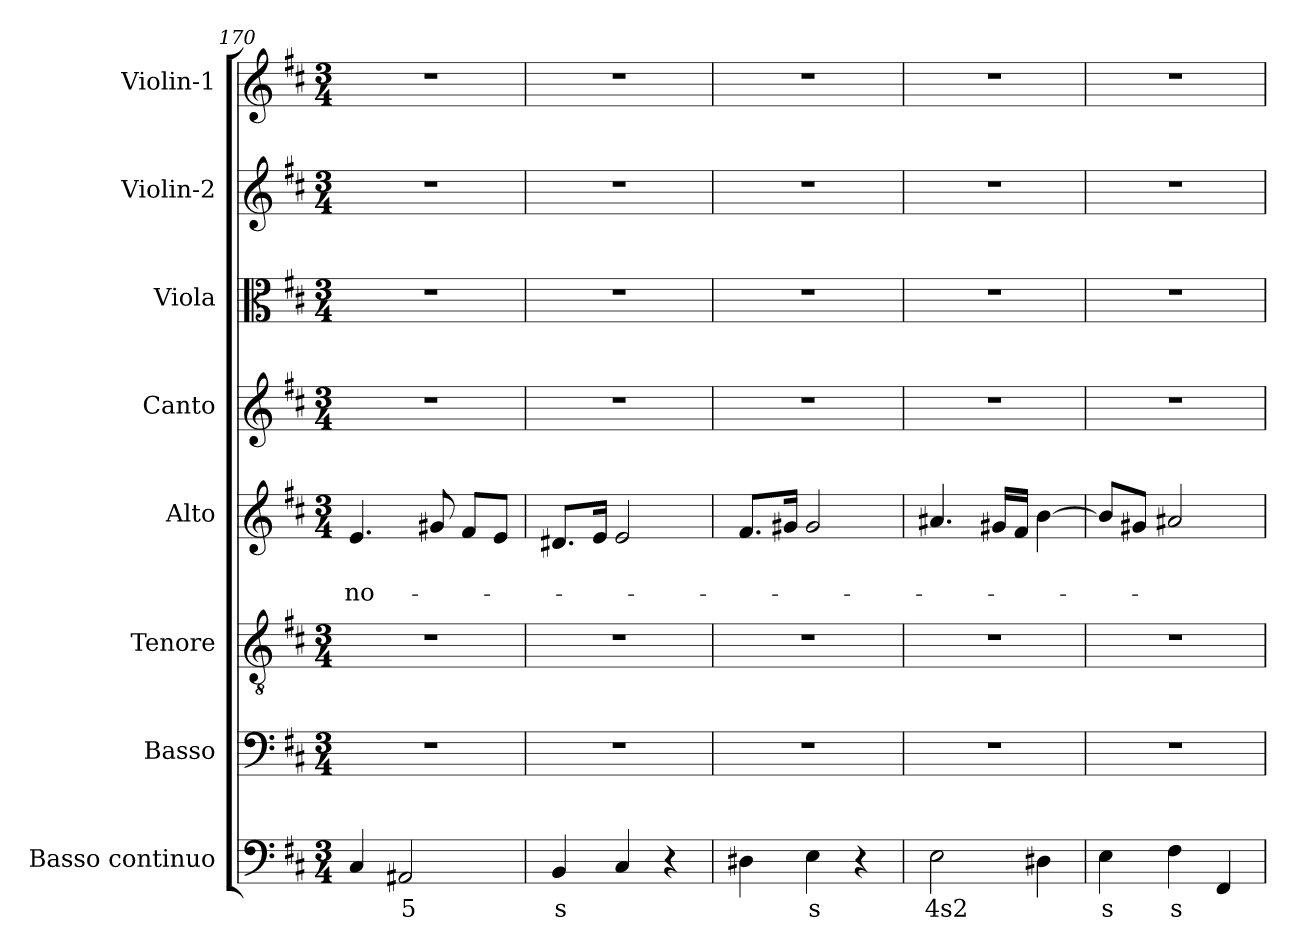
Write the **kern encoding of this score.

**kern	**text	**kern	**kern	**kern	**text	**text	**kern	**kern	**kern	**kern
*part8	*part8	*part7	*part6	*part5	*part5	*part5	*part4	*part3	*part2	*part1
*staff8	*staff8	*staff7	*staff6	*staff5	*staff5	*staff5	*staff4	*staff3	*staff2	*staff1
*I"Basso continuo	*	*I"Basso	*I"Tenore	*I"Alto	*	*	*I"Canto	*I"Viola	*I"Violin-2	*I"Violin-1
*I'BC	*	*I'B	*I'T	*I'A	*	*	*I'C	*I'Va	*I'V2	*I'V1
*clefF4	*	*clefF4	*clefGv2	*clefG2	*	*	*clefG2	*clefC3	*clefG2	*clefG2
*k[f#c#]	*	*k[f#c#]	*k[f#c#]	*k[f#c#]	*	*	*k[f#c#]	*k[f#c#]	*k[f#c#]	*k[f#c#]
*D:	*	*D:	*D:	*D:	*	*	*D:	*D:	*D:	*D:
*M3/4	*	*M3/4	*M3/4	*M3/4	*	*	*M3/4	*M3/4	*M3/4	*M3/4
=170	=170	=170	=170	=170	=170	=170	=170	=170	=170	=170
!	!	!	!	!	!	!LO:LY:b	!	!	!	!
4C#/	.	2.r	2.r	4.e/	.	no-	2.r	2.r	2.r	2.r
!	!LO:LY:b	!	!	!	!	!	!	!	!	!
2AA#X/	5	.	.	.	.	.	.	.	.	.
.	.	.	.	8g#X/	.	.	.	.	.	.
.	.	.	.	8f#/L	.	.	.	.	.	.
.	.	.	.	8e/J	.	.	.	.	.	.
=171	=171	=171	=171	=171	=171	=171	=171	=171	=171	=171
!	!LO:LY:b	!	!	!	!	!	!	!	!	!
4BB/	s	2.r	2.r	8.d#X/L	.	.	2.r	2.r	2.r	2.r
.	.	.	.	16e/Jk	.	.	.	.	.	.
4C#/	.	.	.	2e/	.	.	.	.	.	.
4r	.	.	.	.	.	.	.	.	.	.
=172	=172	=172	=172	=172	=172	=172	=172	=172	=172	=172
4D#X\	.	2.r	2.r	8.f#/L	.	.	2.r	2.r	2.r	2.r
.	.	.	.	16g#X/Jk	.	.	.	.	.	.
!	!LO:LY:b	!	!	!	!	!	!	!	!	!
4E\	s	.	.	2g#/	.	.	.	.	.	.
4r	.	.	.	.	.	.	.	.	.	.
!!LO:PB:g=z
=173	=173	=173	=173	=173	=173	=173	=173	=173	=173	=173
!	!LO:LY:b	!	!	!	!	!	!	!	!	!
2E\	4s2	2.r	2.r	4.a#X/	.	.	2.r	2.r	2.r	2.r
.	.	.	.	16g#X/LL	.	.	.	.	.	.
.	.	.	.	16f#/JJ	.	.	.	.	.	.
4D#X\	.	.	.	[4b\	.	.	.	.	.	.
=174	=174	=174	=174	=174	=174	=174	=174	=174	=174	=174
!	!LO:LY:b	!	!	!	!	!	!	!	!	!
4E\	s	2.r	2.r	8b/L]	.	.	2.r	2.r	2.r	2.r
.	.	.	.	8g#X/J	.	.	.	.	.	.
!	!LO:LY:b	!	!	!	!	!	!	!	!	!
4F#\	s	.	.	2a#X/	.	.	.	.	.	.
4FF#/	.	.	.	.	.	.	.	.	.	.
=	=	=	=	=	=	=	=	=	=	=
*-	*-	*-	*-	*-	*-	*-	*-	*-	*-	*-
